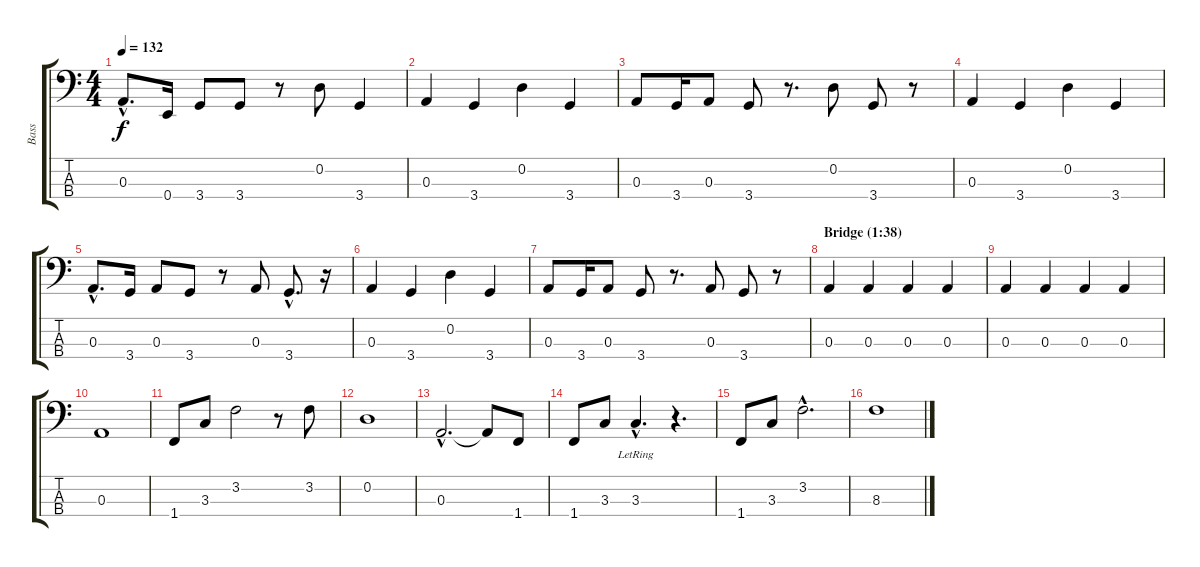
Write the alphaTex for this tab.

\track ("Bass" "Bass") {instrument electricbassfinger}
\staff {score tabs}
\tuning (G2 D2 A1 E1) {hide}
\ts (4 4)
\tempo 132
\clef f4
\ks aminor
0.3{hac}.8{d dy f} 0.4.16 3.4.8 3.4.8 r.8 0.2.8 3.4.4 |
0.3.4 3.4.4 0.2.4 3.4.4 |
0.3.8 3.4.16 0.3.8 3.4.8 r.8{d} 0.2.8 3.4.8 r.8 |
0.3.4 3.4.4 0.2.4 3.4.4 |
0.3{hac}.8{d} 3.4.16 0.3.8 3.4.8 r.8 0.3.8 3.4{hac}.8{d} r.16 |
0.3.4 3.4.4 0.2.4 3.4.4 |
0.3.8 3.4.16 0.3.8 3.4.8 r.8{d} 0.3.8 3.4.8 r.8 |
\section ("" "Bridge (1:38)")
0.3.4 0.3.4 0.3.4 0.3.4 |
0.3.4 0.3.4 0.3.4 0.3.4 |
0.3.1 |
1.4.8 3.3.8 3.2.2 r.8 3.2.8 |
0.2.1 |
0.3{hac}.2{d} 0.3{t}.8 1.4.8 |
1.4.8 3.3.8 3.3{hac lr}.4{d} r.4{d} |
1.4.8 3.3.8 3.2{hac}.2{d} |
8.3.1
